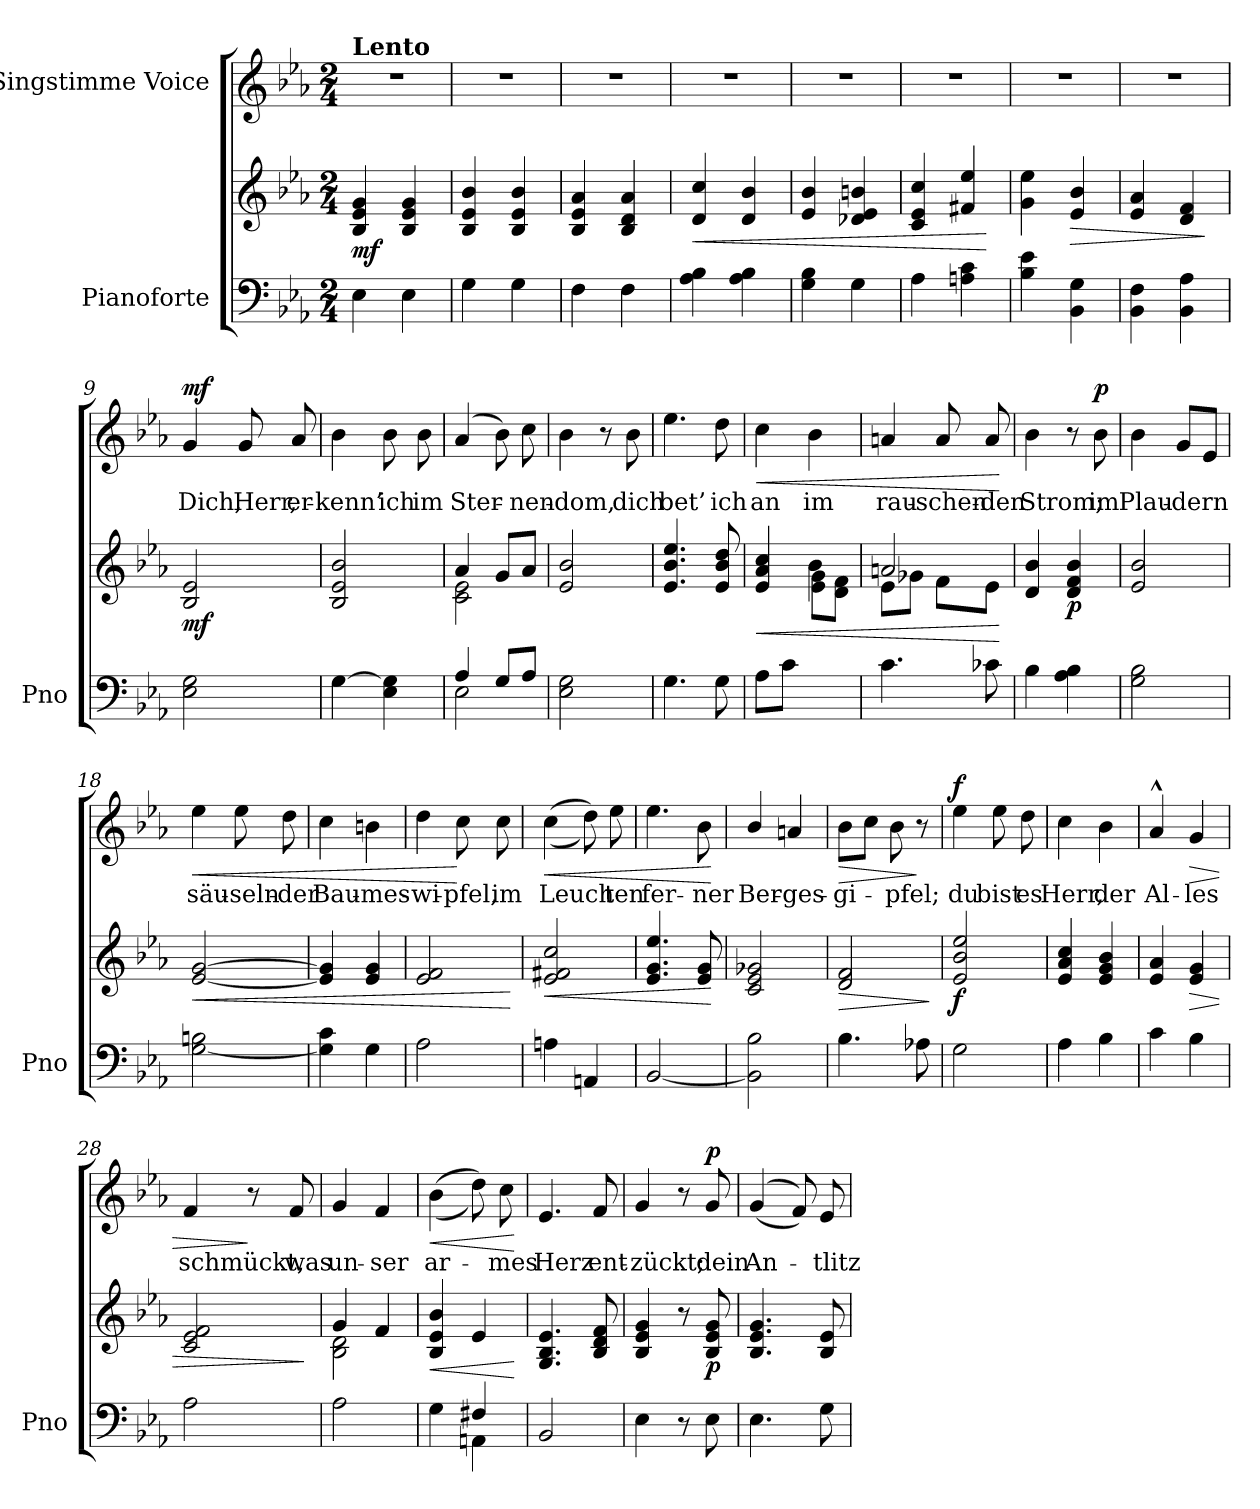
**kern	**kern	**dynam	**kern	**text	**dynam
*part2	*part2	*part2	*part1	*part1	*part1
*staff3	*staff2	*staff2/3	*staff1	*staff1	*staff1
*I"Pianoforte	*	*	*I"Singstimme Voice	*	*
*I'Pno	*	*	*	*	*
*clefF4	*clefG2	*	*clefG2	*	*
*k[b-e-a-]	*k[b-e-a-]	*	*k[b-e-a-]	*	*
*M2/4	*M2/4	*	*M2/4	*	*
=1	=1	=1	=1	=1	=1
!	!	!	!LO:TX:a:B:t=Lento	!	!
!	!	!LO:DY:b	!	!	!
4E-\	4B-/ 4e-/ 4g/	mf	2r	.	.
4E-\	4B-/ 4e-/ 4g/	.	.	.	.
=2	=2	=2	=2	=2	=2
4G\	4B-/ 4e-/ 4b-/	.	2r	.	.
4G\	4B-/ 4e-/ 4b-/	.	.	.	.
=3	=3	=3	=3	=3	=3
4F\	4B-/ 4e-/ 4a-/	.	2r	.	.
4F\	4B-/ 4d/ 4a-/	.	.	.	.
=4	=4	=4	=4	=4	=4
!	!	!LO:HP:b	!	!	!
4A-\ 4B-\	4d/ 4cc/	<	2r	.	.
4A-\ 4B-\	4d/ 4b-/	.	.	.	.
=5	=5	=5	=5	=5	=5
4G\ 4B-\	4e-/ 4b-/	.	2r	.	.
4G\	4d-X/ 4e-/ 4bn/	.	.	.	.
=6	=6	=6	=6	=6	=6
4A-\	4c/ 4e-/ 4cc/	.	2r	.	.
4An\ 4c\	4f#X/ 4ee-/	.	.	.	.
.	.	[	.	.	.
=7	=7	=7	=7	=7	=7
4B-\ 4e-\	4g\ 4ee-\	.	2r	.	.
!	!	!LO:HP:b	!	!	!
4BB-\ 4G\	4e-/ 4b-/	>	.	.	.
=8	=8	=8	=8	=8	=8
4BB-\ 4F\	4e-/ 4a-/	.	2r	.	.
4BB-\ 4A-\	4d/ 4f/	.	.	.	.
.	.	]	.	.	.
=9	=9	=9	=9	=9	=9
!	!	!LO:DY:b	!	!LO:LY:b	!LO:DY:a
2E-\ 2G\	2B-/ 2e-/	mf	4g/	Dich,	mf
!	!	!	!	!LO:LY:b	!
.	.	.	8g/	Herr,	.
!	!	!	!	!LO:LY:b	!
.	.	.	8a-/	er-	.
!!LO:LB:g=z
=10	=10	=10	=10	=10	=10
!	!	!	!	!LO:LY:b	!
[4G\	2B-/ 2e-/ 2b-/	.	4b-\	-kenn’	.
!	!	!	!	!LO:LY:b	!
4E-\ 4G\]	.	.	8b-\	ich	.
!	!	!	!	!LO:LY:b	!
.	.	.	8b-\	im	.
=11	=11	=11	=11	=11	=11
*^	*^	*	*	*	*
!	!	!	!	!	!	!LO:LY:b	!
4A-/	2E-\	4a-/	2c\ 2e-\	.	(4a-/	Ster-	.
8G/L	.	8g/L	.	.	8b-\)	.	.
!	!	!	!	!	!	!LO:LY:b	!
8A-/J	.	8a-/J	.	.	8cc\	-nen-	.
*v	*v	*	*	*	*	*	*
*	*v	*v	*	*	*	*
=12	=12	=12	=12	=12	=12
!	!	!	!	!LO:LY:b	!
2E-\ 2G\	2e-/ 2b-/	.	4b-\	-dom,	.
.	.	.	8r	.	.
!	!	!	!	!LO:LY:b	!
.	.	.	8b-\	dich	.
=13	=13	=13	=13	=13	=13
!	!	!	!	!LO:LY:b	!
4.G\	4.e-/ 4.b-/ 4.ee-/	.	4.ee-\	bet’	.
!	!	!	!	!LO:LY:b	!
8G\	8e-/ 8b-/ 8dd/	.	8dd\	ich	.
=14	=14	=14	=14	=14	=14
!	!	!LO:HP:b	!	!LO:LY:b	!LO:HP:b
*	*^	*	*	*	*
8A-\L	4e-/ 4a-/ 4cc/	4ryy	<	4cc\	an	<
8c\J	.	.	.	.	.	.
!	!	!	!	!	!LO:LY:b	!
4ryy	4b-\	8e-\ 8g\L	.	4b-\	im	.
.	.	8d\ 8f\J	.	.	.	.
=15	=15	=15	=15	=15	=15	=15
!	!	!	!	!	!LO:LY:b	!
4.c\	2an/	8e-\L	.	4an/	rau-	.
.	.	8g-X\J	.	.	.	.
!	!	!	!	!	!LO:LY:b	!
.	.	8f\L	.	8a/	-schen-	.
!	!	!	!	!	!LO:LY:b	!
8c-X\	.	8e-\J	.	8a/	-den	.
*	*v	*v	*	*	*	*
.	.	[	.	.	[
=16	=16	=16	=16	=16	=16
!	!	!	!	!LO:LY:b	!
4B-\	4d/ 4b-/	.	4b-\	Strom;	.
!	!	!LO:DY:b	!	!	!
4A-\ 4B-\	4d/ 4f/ 4b-/	p	8r	.	.
!	!	!	!	!LO:LY:b	!LO:DY:a
.	.	.	8b-\	im	p
=17	=17	=17	=17	=17	=17
!	!	!	!	!LO:LY:b	!
2G\ 2B-\	2e-/ 2b-/	.	4b-\	Plau-	.
!	!	!	!	!LO:LY:b	!
.	.	.	8g/L	-dern	.
.	.	.	8e-/J	.	.
!!LO:LB:g=z
=18	=18	=18	=18	=18	=18
!	!	!LO:HP:b	!	!LO:LY:b	!LO:HP:b
[2G\ 2Bn\	[2e-/ [2g/	<	4ee-\	säu-	<
!	!	!	!	!LO:LY:b	!
.	.	.	8ee-\	-seln-	.
!	!	!	!	!LO:LY:b	!
.	.	.	8dd\	-der	.
=19	=19	=19	=19	=19	=19
!	!	!	!	!LO:LY:b	!
4G\] 4c\	4e-/] 4g/]	.	4cc\	Bau-	.
!	!	!	!	!LO:LY:b	!
4G\	4e-/ 4g/	.	4bn\	-mes-	.
=20	=20	=20	=20	=20	=20
!	!	!	!	!LO:LY:b	!
2A-\	2e-/ 2f/	.	4dd\	-wi-	.
!	!	!	!	!LO:LY:b	!
.	.	.	8cc\	-pfel,	[
!	!	!	!	!LO:LY:b	!
.	.	.	8cc\	im	.
.	.	[	.	.	.
=21	=21	=21	=21	=21	=21
!	!	!LO:HP:b	!	!LO:LY:b	!LO:HP:b
4An\	2e-/ 2f#X/ 2cc/	<	((4cc\	Leuch	<
4AAn/	.	.	8dd\))	.	.
!	!	!	!	!LO:LY:b	!
.	.	.	8ee-\	ten	.
=22	=22	=22	=22	=22	=22
!	!	!	!	!LO:LY:b	!
[<2BB-/	4.e-/ 4.g/ 4.ee-/	.	4.ee-\	fer-	.
!	!	!	!	!LO:LY:b	!
.	8e-/ 8g/	.	8b-\	-ner	.
.	.	[	.	.	[
=23	=23	=23	=23	=23	=23
!	!	!	!	!LO:LY:b	!
2BB-\] 2B-\	2c/ 2e-/ 2g-X/	.	4b-/	Ber-	.
!	!	!	!	!LO:LY:b	!
.	.	.	4an/	-ges-	.
=24	=24	=24	=24	=24	=24
!	!	!LO:HP:b	!	!LO:LY:b	!LO:HP:b
4.B-\	2d/ 2f/	>	8b-\L	-gi-	>
.	.	.	8cc\J	.	.
!	!	!	!	!LO:LY:b	!
.	.	.	8b-\	-pfel;	.
8A-X\	.	.	8r	.	]
.	.	]	.	.	.
!!LO:LB:g=z
=25	=25	=25	=25	=25	=25
!	!	!LO:DY:b	!	!LO:LY:b	!LO:DY:a
2G\	2e-/ 2b-/ 2ee-/	f	4ee-\	du	f
!	!	!	!	!LO:LY:b	!
.	.	.	8ee-\	bist	.
!	!	!	!	!LO:LY:b	!
.	.	.	8dd\	es	.
=26	=26	=26	=26	=26	=26
!	!	!	!	!LO:LY:b	!
4A-\	4e-/ 4a-/ 4cc/	.	4cc\	Herr,	.
!	!	!	!	!LO:LY:b	!
4B-\	4e-/ 4g/ 4b-/	.	4b-\	der	.
=27	=27	=27	=27	=27	=27
!	!	!	!	!LO:LY:b	!
4c\	4e-/ 4a-/	.	4a-^^/	Al-	.
!	!	!LO:HP:b	!	!LO:LY:b	!LO:HP:b
4B-\	4e-/ 4g/	>	4g/	-les	>
=28	=28	=28	=28	=28	=28
!	!	!	!	!LO:LY:b	!
2A-\	2c/ 2e-/ 2f/	.	4f/	schmückt,	.
.	.	.	8r	.	]
!	!	!	!	!LO:LY:b	!
.	.	.	8f/	was	.
.	.	]	.	.	.
=29	=29	=29	=29	=29	=29
*	*^	*	*	*	*
!	!	!	!	!	!LO:LY:b	!
2A-\	4g/	2B-\ 2d\	.	4g/	un-	.
!	!	!	!	!	!LO:LY:b	!
.	4f/	.	.	4f/	-ser	.
*	*v	*v	*	*	*	*
=30	=30	=30	=30	=30	=30
*^	*	*	*	*	*
!	!	!	!LO:HP:b	!	!LO:LY:b	!LO:HP:b
4G\	4ryy	4B-/ 4e-/ 4b-/	<	((4b-\	ar-	<
4F#X/	4AAn\	4e-/	.	8dd\))	.	.
!	!	!	!	!	!LO:LY:b	!
.	.	.	.	8cc\	-mes	.
*v	*v	*	*	*	*	*
.	.	[	.	.	[
=31	=31	=31	=31	=31	=31
!	!	!	!	!LO:LY:b	!
2BB-/	4.G/ 4.B-/ 4.e-/	.	4.e-/	Herz	.
!	!	!	!	!LO:LY:b	!
.	8B-/ 8d/ 8f/	.	8f/	ent-	.
=32	=32	=32	=32	=32	=32
!	!	!	!	!LO:LY:b	!
4E-\	4B-/ 4e-/ 4g/	.	4g/	-zückt;	.
8r	8r	.	8r	.	.
!	!	!LO:DY:b	!	!LO:LY:b	!LO:DY:a
8E-\	8B-/ 8e-/ 8g/	p	8g/	dein	p
!!LO:PB:g=z
=33	=33	=33	=33	=33	=33
!	!	!	!	!LO:LY:b	!
4.E-\	4.B-/ 4.e-/ 4.g/	.	((4g/	An-	.
.	.	.	8f/))	.	.
!	!	!	!	!LO:LY:b	!
8G\	8B-/ 8e-/	.	8e-/	-tlitz	.
=	=	=	=	=	=
*-	*-	*-	*-	*-	*-
